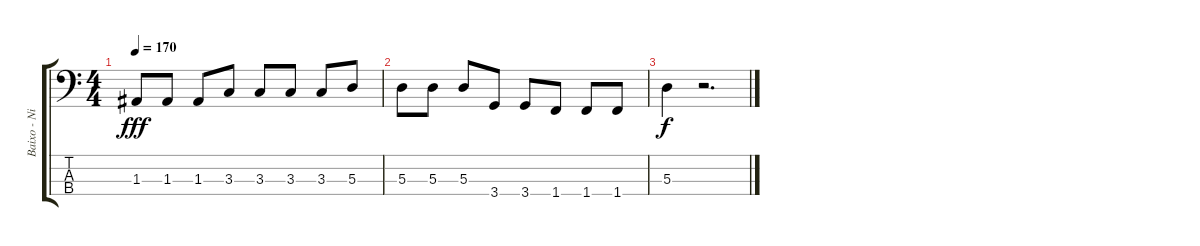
\track ("Baixo - Nikola" "Baixo - Ni") {instrument electricbasspick}
\staff {score tabs}
\tuning (G2 D2 A1 E1) {hide}
\ts (4 4)
\tempo 170
\clef f4
\ks c
1.3.8{dy fff} 1.3.8 1.3.8 3.3.8 3.3.8 3.3.8 3.3.8 5.3.8 |
5.3.8 5.3.8 5.3.8 3.4.8 3.4.8 1.4.8 1.4.8 1.4.8 |
5.3.4{dy f} r.2{d}
